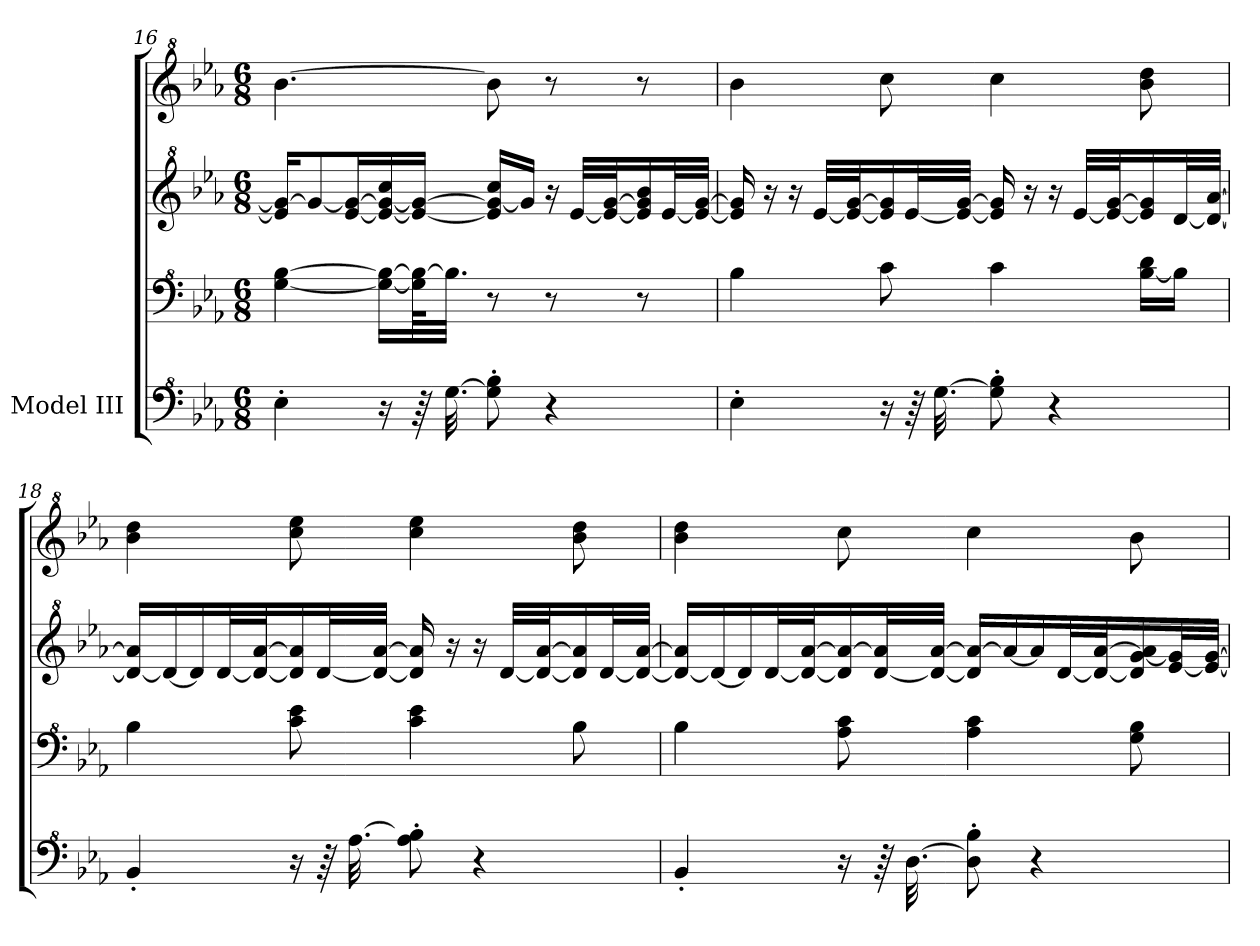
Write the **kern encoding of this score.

**kern	**kern	**kern	**kern
*part1	*part1	*part1	*part1
*staff4	*staff3	*staff2	*staff1
*I"Model III	*	*	*
*clefF^4	*clefF^4	*clefG^2	*clefG^2
*k[b-e-a-]	*k[b-e-a-]	*k[b-e-a-]	*k[b-e-a-]
*M6/8	*M6/8	*M6/8	*M6/8
=16	=16	=16	=16
4e-'\	[4g\ [4b-\	16ee-/] 16gg/_KL	[4.bb-\
.	.	8gg/_	.
.	.	[16ee-/ 16gg/_L	.
16r	16g\_ 16b-\_LL	16ee-/_ 16gg/_ 16ccc/	.
64r	64g\] 64b-\_KL	16ee-/_ 16gg/_JJ	.
[32.g\	32.b-\JJJ]	.	.
8g\]' 8b-\'	8r	16ee-/] 16gg/_ 16ccc/LL	8bb-\]
.	.	16gg/JJ]	.
4r	8r	16r	8r
.	.	[32ee-/LLL	.
.	.	32ee-/_ [32gg/J	.
.	8r	16ee-/] 16gg/] 16bb-/	8r
.	.	[32ee-/L	.
.	.	32ee-/_ [32gg/JJJ	.
!!LO:PB:g=z
=17	=17	=17	=17
4e-'\	4b-\	16ee-/] 16gg/]	4bb-\
.	.	16r	.
.	.	16r	.
.	.	[32ee-/LLL	.
.	.	32ee-/_ [32gg/J	.
16r	8cc\	16ee-/] 16gg/]	8ccc\
64r	.	[32ee-/L	.
[32.g\	.	.	.
.	.	32ee-/_ [32gg/JJJ	.
8g\]' 8b-\'	4cc\	16ee-/] 16gg/]	4ccc\
.	.	16r	.
4r	.	16r	.
.	.	[32ee-/LLL	.
.	.	32ee-/_ [32gg/J	.
.	[16b-\ 16dd\LL	16ee-/] 16gg/]	8bb-\ 8ddd\
.	16b-\JJ]	[32dd/L	.
.	.	32dd/_ [32aa-/JJJ	.
=18	=18	=18	=18
4B-'/	4b-\	16dd/_ 16aa-/]LL	4bb-\ 4ddd\
.	.	16dd/_	.
.	.	16dd/]	.
.	.	[32dd/L	.
.	.	32dd/_ [32aa-/J	.
16r	8cc\ 8ee-\	16dd/] 16aa-/]	8ccc\ 8eee-\
64r	.	[32dd/L	.
[32.a-\	.	.	.
.	.	32dd/_ [32aa-/JJJ	.
8a-\]' 8b-\'	4cc\ 4ee-\	16dd/] 16aa-/]	4ccc\ 4eee-\
.	.	16r	.
4r	.	16r	.
.	.	[32dd/LLL	.
.	.	32dd/_ [32aa-/J	.
.	8b-\	16dd/] 16aa-/]	8bb-\ 8ddd\
.	.	[32dd/L	.
.	.	32dd/_ [32aa-/JJJ	.
!!LO:LB:g=z
=19	=19	=19	=19
4B-'/	4b-\	16dd/_ 16aa-/]LL	4bb-\ 4ddd\
.	.	16dd/_	.
.	.	16dd/]	.
.	.	[32dd/L	.
.	.	32dd/_ [32aa-/J	.
16r	8a-\ 8cc\	16dd/] 16aa-/_	8ccc\
64r	.	[32dd/ 32aa-/]L	.
[32.d\	.	.	.
.	.	32dd/_ [32aa-/JJJ	.
8d\]' 8b-\'	4a-\ 4cc\	16dd/] 16aa-/_LL	4ccc\
.	.	16aa-/_	.
4r	.	16aa-/]	.
.	.	[32dd/L	.
.	.	32dd/_ [32aa-/J	.
.	8g\ 8b-\	16dd/] [16gg/ 16aa-/]	8bb-\
.	.	[32ee-/ 32gg/]L	.
.	.	32ee-/_ [32gg/JJJ	.
=	=	=	=
*-	*-	*-	*-
